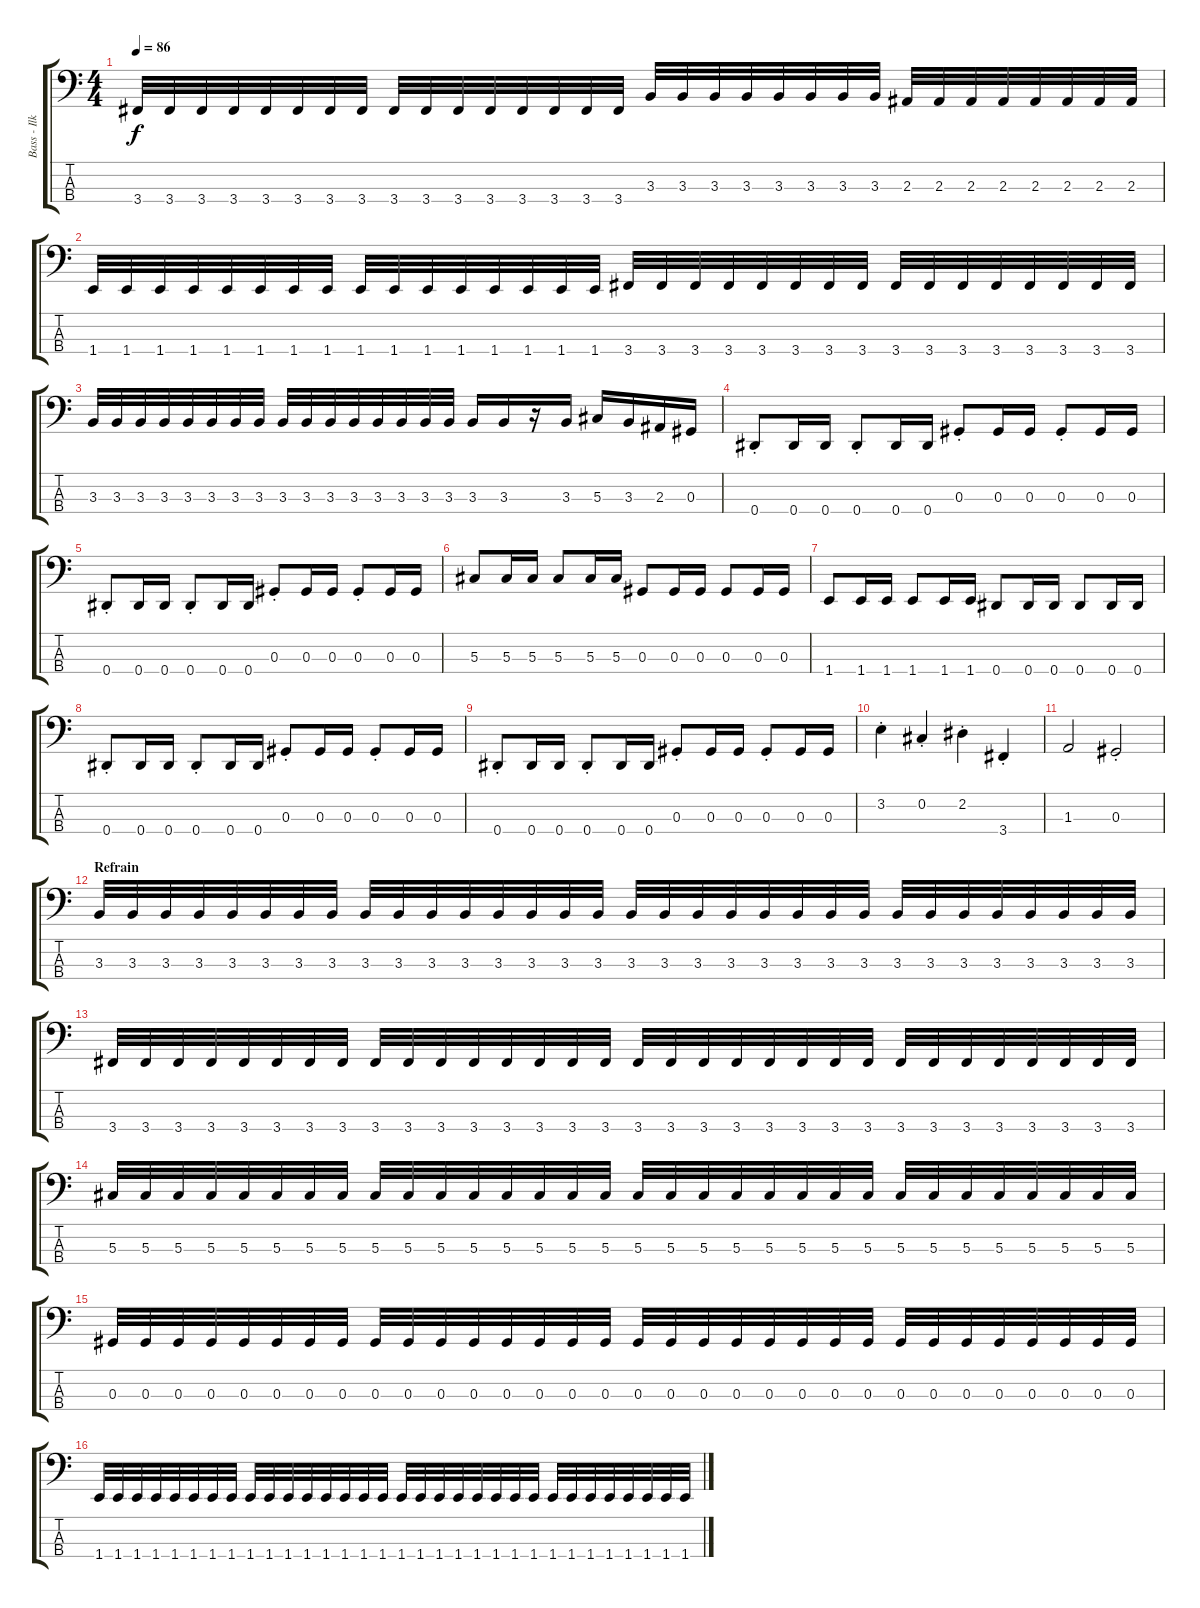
\track ("Bass - Ilker Erstin" "Bass - Ilk") {instrument acousticguitarsteel}
\staff {score tabs}
\tuning (Gb2 Db2 Ab1 Eb1) {hide}
\ts (4 4)
\tempo 86
\clef f4
\ks c
3.4.32{dy f} 3.4.32 3.4.32 3.4.32 3.4.32 3.4.32 3.4.32 3.4.32 3.4.32 3.4.32 3.4.32 3.4.32 3.4.32 3.4.32 3.4.32 3.4.32 3.3.32 3.3.32 3.3.32 3.3.32 3.3.32 3.3.32 3.3.32 3.3.32 2.3.32 2.3.32 2.3.32 2.3.32 2.3.32 2.3.32 2.3.32 2.3.32 |
1.4.32 1.4.32 1.4.32 1.4.32 1.4.32 1.4.32 1.4.32 1.4.32 1.4.32 1.4.32 1.4.32 1.4.32 1.4.32 1.4.32 1.4.32 1.4.32 3.4.32 3.4.32 3.4.32 3.4.32 3.4.32 3.4.32 3.4.32 3.4.32 3.4.32 3.4.32 3.4.32 3.4.32 3.4.32 3.4.32 3.4.32 3.4.32 |
3.3.32 3.3.32 3.3.32 3.3.32 3.3.32 3.3.32 3.3.32 3.3.32 3.3.32 3.3.32 3.3.32 3.3.32 3.3.32 3.3.32 3.3.32 3.3.32 3.3.16 3.3.16 r.16 3.3.16 5.3.16 3.3.16 2.3.16 0.3.16 |
0.4{st}.8 0.4.16 0.4.16 0.4{st}.8 0.4.16 0.4.16 0.3{st}.8 0.3.16 0.3.16 0.3{st}.8 0.3.16 0.3.16 |
0.4{st}.8 0.4.16 0.4.16 0.4{st}.8 0.4.16 0.4.16 0.3{st}.8 0.3.16 0.3.16 0.3{st}.8 0.3.16 0.3.16 |
5.3.8 5.3.16 5.3.16 5.3.8 5.3.16 5.3.16 0.3.8 0.3.16 0.3.16 0.3.8 0.3.16 0.3.16 |
1.4.8 1.4.16 1.4.16 1.4.8 1.4.16 1.4.16 0.4.8 0.4.16 0.4.16 0.4.8 0.4.16 0.4.16 |
0.4{st}.8 0.4.16 0.4.16 0.4{st}.8 0.4.16 0.4.16 0.3{st}.8 0.3.16 0.3.16 0.3{st}.8 0.3.16 0.3.16 |
0.4{st}.8 0.4.16 0.4.16 0.4{st}.8 0.4.16 0.4.16 0.3{st}.8 0.3.16 0.3.16 0.3{st}.8 0.3.16 0.3.16 |
3.2{st}.4 0.2{st}.4 2.2{st}.4 3.4{st}.4 |
1.3.2 0.3{st}.2 |
\section ("" "Refrain")
3.3.32 3.3.32 3.3.32 3.3.32 3.3.32 3.3.32 3.3.32 3.3.32 3.3.32 3.3.32 3.3.32 3.3.32 3.3.32 3.3.32 3.3.32 3.3.32 3.3.32 3.3.32 3.3.32 3.3.32 3.3.32 3.3.32 3.3.32 3.3.32 3.3.32 3.3.32 3.3.32 3.3.32 3.3.32 3.3.32 3.3.32 3.3.32 |
3.4.32 3.4.32 3.4.32 3.4.32 3.4.32 3.4.32 3.4.32 3.4.32 3.4.32 3.4.32 3.4.32 3.4.32 3.4.32 3.4.32 3.4.32 3.4.32 3.4.32 3.4.32 3.4.32 3.4.32 3.4.32 3.4.32 3.4.32 3.4.32 3.4.32 3.4.32 3.4.32 3.4.32 3.4.32 3.4.32 3.4.32 3.4.32 |
5.3.32 5.3.32 5.3.32 5.3.32 5.3.32 5.3.32 5.3.32 5.3.32 5.3.32 5.3.32 5.3.32 5.3.32 5.3.32 5.3.32 5.3.32 5.3.32 5.3.32 5.3.32 5.3.32 5.3.32 5.3.32 5.3.32 5.3.32 5.3.32 5.3.32 5.3.32 5.3.32 5.3.32 5.3.32 5.3.32 5.3.32 5.3.32 |
0.3.32 0.3.32 0.3.32 0.3.32 0.3.32 0.3.32 0.3.32 0.3.32 0.3.32 0.3.32 0.3.32 0.3.32 0.3.32 0.3.32 0.3.32 0.3.32 0.3.32 0.3.32 0.3.32 0.3.32 0.3.32 0.3.32 0.3.32 0.3.32 0.3.32 0.3.32 0.3.32 0.3.32 0.3.32 0.3.32 0.3.32 0.3.32 |
1.4.32 1.4.32 1.4.32 1.4.32 1.4.32 1.4.32 1.4.32 1.4.32 1.4.32 1.4.32 1.4.32 1.4.32 1.4.32 1.4.32 1.4.32 1.4.32 1.4.32 1.4.32 1.4.32 1.4.32 1.4.32 1.4.32 1.4.32 1.4.32 1.4.32 1.4.32 1.4.32 1.4.32 1.4.32 1.4.32 1.4.32 1.4.32
